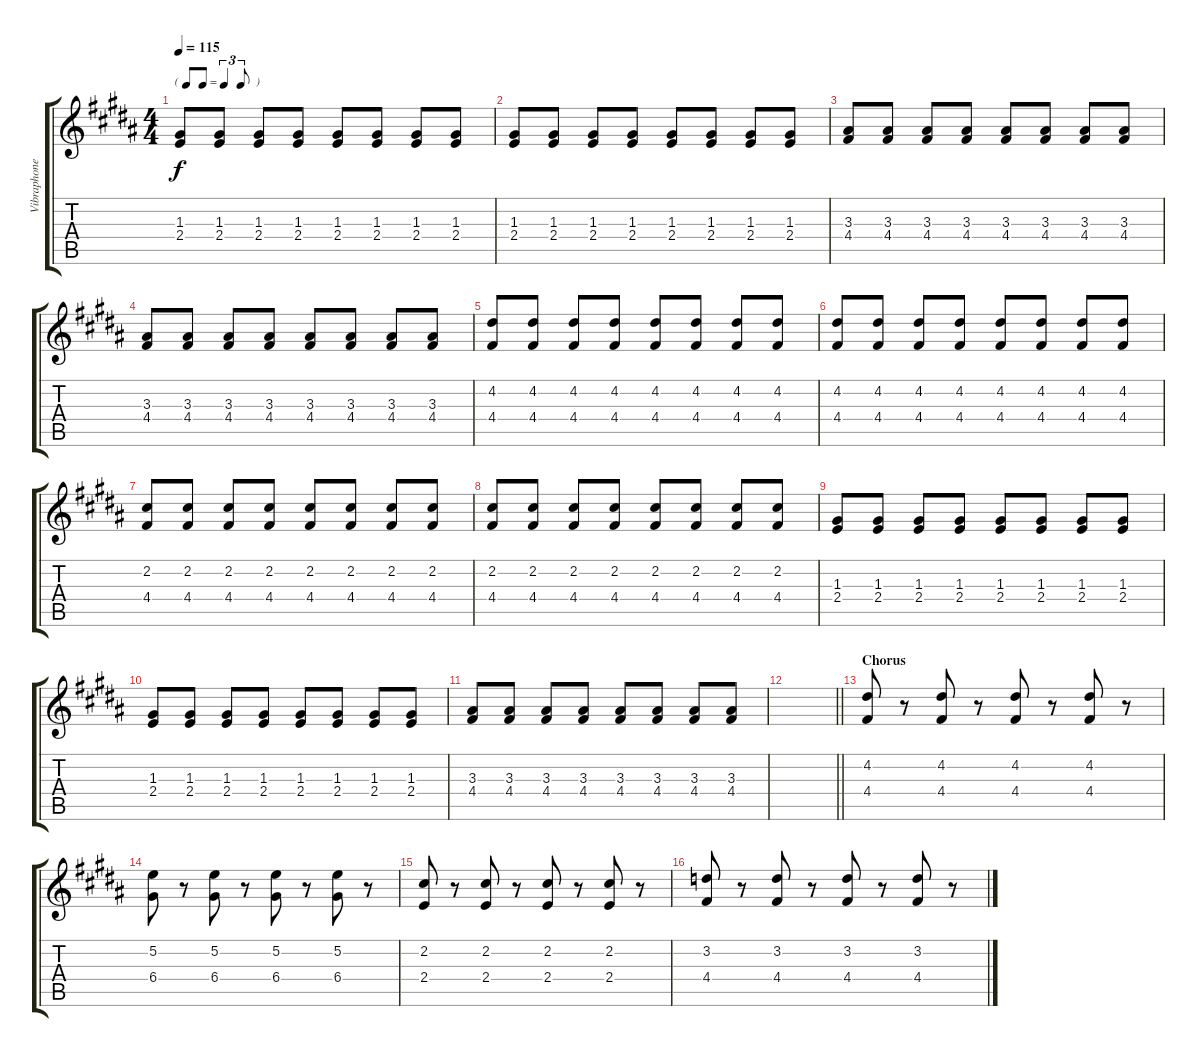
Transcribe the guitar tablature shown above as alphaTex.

\track ("Vibraphone" "Vibraphone") {instrument vibraphone}
\staff {score tabs}
\tuning (E5 B4 G4 D4 A3 E3) {hide}
\ts (4 4)
\tf triplet8th
\tempo 115
\clef g2
\ks b
(1.3 2.4).8{dy f} (1.3 2.4).8 (1.3 2.4).8 (1.3 2.4).8 (1.3 2.4).8 (1.3 2.4).8 (1.3 2.4).8 (1.3 2.4).8 |
(1.3 2.4).8 (1.3 2.4).8 (1.3 2.4).8 (1.3 2.4).8 (1.3 2.4).8 (1.3 2.4).8 (1.3 2.4).8 (1.3 2.4).8 |
(3.3 4.4).8 (3.3 4.4).8 (3.3 4.4).8 (3.3 4.4).8 (3.3 4.4).8 (3.3 4.4).8 (3.3 4.4).8 (3.3 4.4).8 |
(3.3 4.4).8 (3.3 4.4).8 (3.3 4.4).8 (3.3 4.4).8 (3.3 4.4).8 (3.3 4.4).8 (3.3 4.4).8 (3.3 4.4).8 |
(4.2 4.4).8 (4.2 4.4).8 (4.2 4.4).8 (4.2 4.4).8 (4.2 4.4).8 (4.2 4.4).8 (4.2 4.4).8 (4.2 4.4).8 |
(4.2 4.4).8 (4.2 4.4).8 (4.2 4.4).8 (4.2 4.4).8 (4.2 4.4).8 (4.2 4.4).8 (4.2 4.4).8 (4.2 4.4).8 |
(2.2 4.4).8 (2.2 4.4).8 (2.2 4.4).8 (2.2 4.4).8 (2.2 4.4).8 (2.2 4.4).8 (2.2 4.4).8 (2.2 4.4).8 |
(2.2 4.4).8 (2.2 4.4).8 (2.2 4.4).8 (2.2 4.4).8 (2.2 4.4).8 (2.2 4.4).8 (2.2 4.4).8 (2.2 4.4).8 |
(1.3 2.4).8 (1.3 2.4).8 (1.3 2.4).8 (1.3 2.4).8 (1.3 2.4).8 (1.3 2.4).8 (1.3 2.4).8 (1.3 2.4).8 |
(1.3 2.4).8 (1.3 2.4).8 (1.3 2.4).8 (1.3 2.4).8 (1.3 2.4).8 (1.3 2.4).8 (1.3 2.4).8 (1.3 2.4).8 |
(3.3 4.4).8 (3.3 4.4).8 (3.3 4.4).8 (3.3 4.4).8 (3.3 4.4).8 (3.3 4.4).8 (3.3 4.4).8 (3.3 4.4).8 |
\barLineRight lightlight
|
\section ("" "Chorus")
(4.2 4.4).8 r.8 (4.2 4.4).8 r.8 (4.2 4.4).8 r.8 (4.2 4.4).8 r.8 |
(5.2 6.4).8 r.8 (5.2 6.4).8 r.8 (5.2 6.4).8 r.8 (5.2 6.4).8 r.8 |
(2.2 2.4).8 r.8 (2.2 2.4).8 r.8 (2.2 2.4).8 r.8 (2.2 2.4).8 r.8 |
(3.2 4.4).8 r.8 (3.2 4.4).8 r.8 (3.2 4.4).8 r.8 (3.2 4.4).8 r.8
